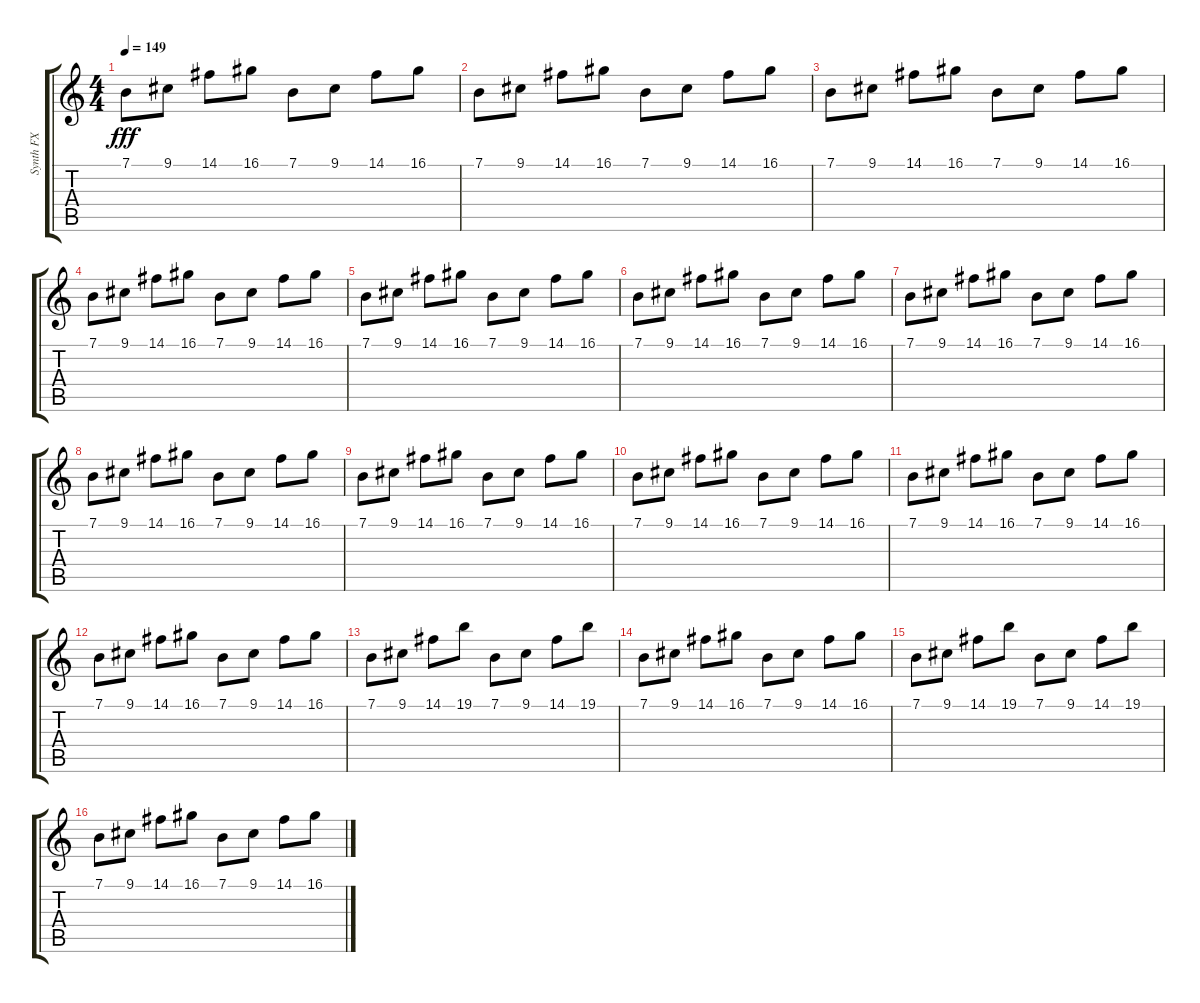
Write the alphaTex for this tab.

\track ("Synth FX" "Synth FX") {instrument fx7echoes}
\staff {score tabs}
\tuning (E4 B3 G3 D3 A2 E2) {hide}
\ts (4 4)
\tempo 149
\clef g2
\ks c
7.1.8{dy fff} 9.1.8 14.1.8 16.1.8 7.1.8 9.1.8 14.1.8 16.1.8 |
7.1.8 9.1.8 14.1.8 16.1.8 7.1.8 9.1.8 14.1.8 16.1.8 |
7.1.8 9.1.8 14.1.8 16.1.8 7.1.8 9.1.8 14.1.8 16.1.8 |
7.1.8 9.1.8 14.1.8 16.1.8 7.1.8 9.1.8 14.1.8 16.1.8 |
7.1.8 9.1.8 14.1.8 16.1.8 7.1.8 9.1.8 14.1.8 16.1.8 |
7.1.8 9.1.8 14.1.8 16.1.8 7.1.8 9.1.8 14.1.8 16.1.8 |
7.1.8 9.1.8 14.1.8 16.1.8 7.1.8 9.1.8 14.1.8 16.1.8 |
7.1.8 9.1.8 14.1.8 16.1.8 7.1.8 9.1.8 14.1.8 16.1.8 |
7.1.8 9.1.8 14.1.8 16.1.8 7.1.8 9.1.8 14.1.8 16.1.8 |
7.1.8 9.1.8 14.1.8 16.1.8 7.1.8 9.1.8 14.1.8 16.1.8 |
7.1.8 9.1.8 14.1.8 16.1.8 7.1.8 9.1.8 14.1.8 16.1.8 |
7.1.8 9.1.8 14.1.8 16.1.8 7.1.8 9.1.8 14.1.8 16.1.8 |
7.1.8 9.1.8 14.1.8 19.1.8 7.1.8 9.1.8 14.1.8 19.1.8 |
7.1.8 9.1.8 14.1.8 16.1.8 7.1.8 9.1.8 14.1.8 16.1.8 |
7.1.8 9.1.8 14.1.8 19.1.8 7.1.8 9.1.8 14.1.8 19.1.8 |
7.1.8 9.1.8 14.1.8 16.1.8 7.1.8 9.1.8 14.1.8 16.1.8
